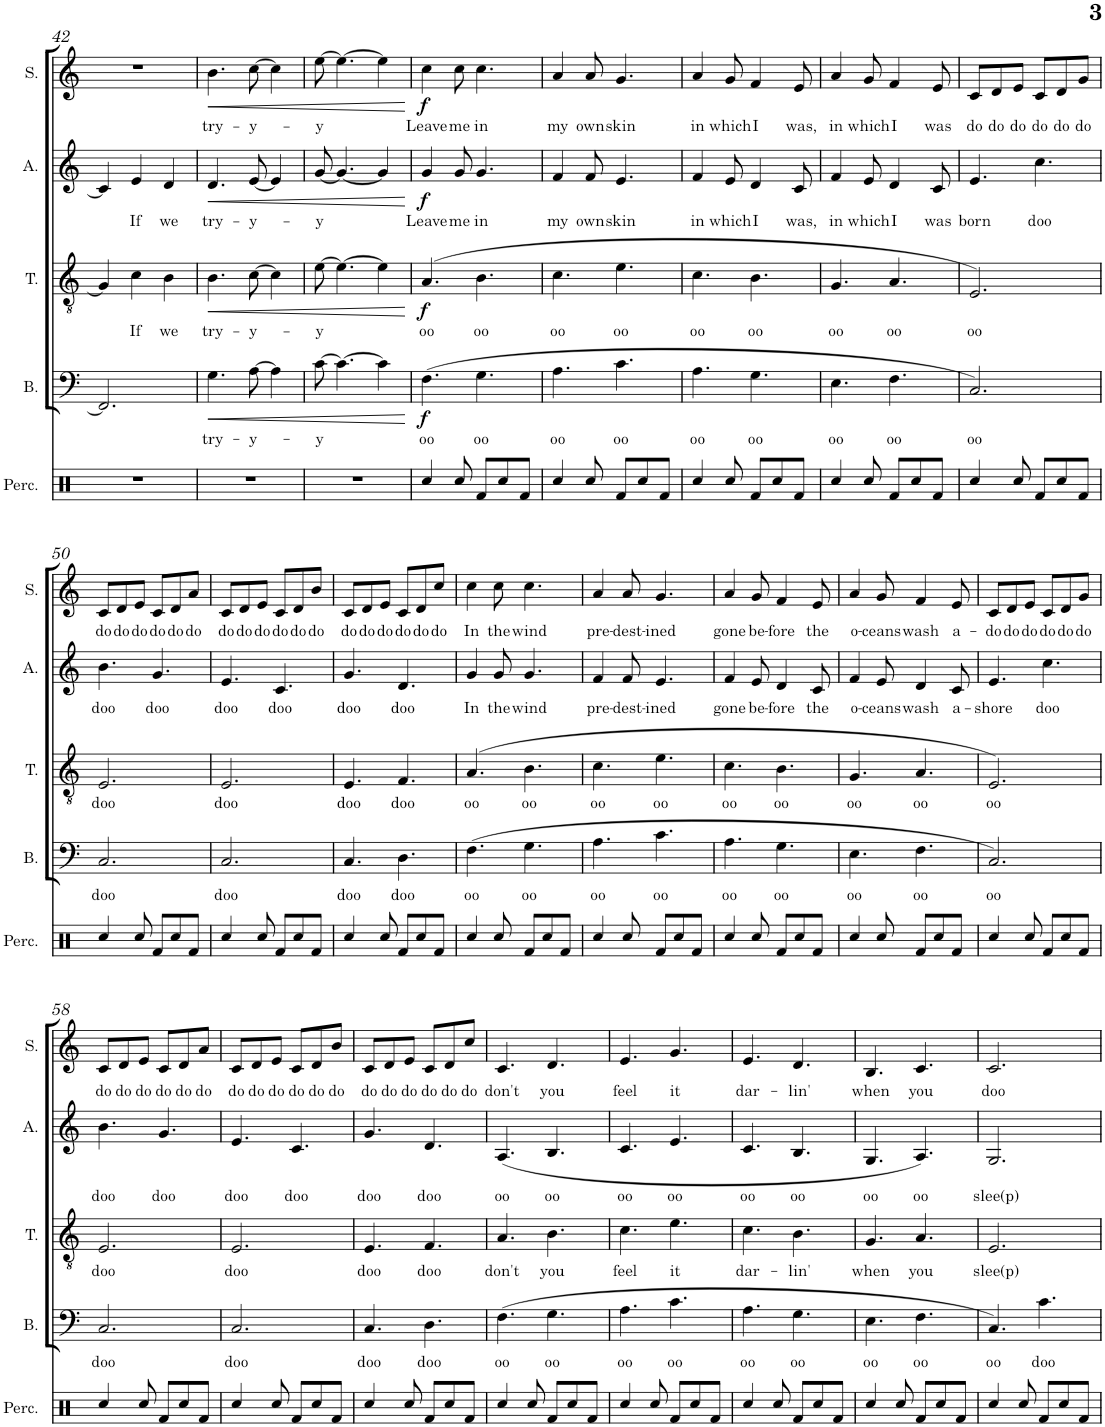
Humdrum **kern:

**kern	**kern	**text	**dynam	**kern	**text	**dynam	**kern	**text	**dynam	**kern	**text	**dynam
*part5	*part4	*part4	*part4	*part3	*part3	*part3	*part2	*part2	*part2	*part1	*part1	*part1
*staff5	*staff4	*staff4	*staff4	*staff3	*staff3	*staff3	*staff2	*staff2	*staff2	*staff1	*staff1	*staff1
*I"Body Percussion	*I"Bass	*	*	*I"Tenor	*	*	*I"Alto	*	*	*I"Soprano	*	*
*I'Perc.	*I'B.	*	*	*I'T.	*	*	*I'A.	*	*	*I'S.	*	*
!!LO:PB:g=z
*clefX	*clefF4	*	*	*clefGv2	*	*	*clefG2	*	*	*clefG2	*	*
*k[]	*k[]	*	*	*k[]	*	*	*k[]	*	*	*k[]	*	*
*M6/8	*M6/8	*	*	*M6/8	*	*	*M6/8	*	*	*M6/8	*	*
=42	=42	=42	=42	=42	=42	=42	=42	=42	=42	=42	=42	=42
2.r	2.FF/]	.	.	4G/]	.	.	4c/]	.	.	2.r	.	.
!	!	!	!	!	!LO:LY:b	!	!	!LO:LY:b	!	!	!	!
.	.	.	.	4c\	If	.	4e/	If	.	.	.	.
!	!	!	!	!	!LO:LY:b	!	!	!LO:LY:b	!	!	!	!
.	.	.	.	4B\	we	.	4d/	we	.	.	.	.
=43	=43	=43	=43	=43	=43	=43	=43	=43	=43	=43	=43	=43
!	!	!LO:LY:b	!LO:HP:b	!	!LO:LY:b	!LO:HP:b	!	!LO:LY:b	!LO:HP:b	!	!LO:LY:b	!LO:HP:b
2.r	4.G\	try-	<	4.B\	try-	<	4.d/	try-	<	4.b\	try-	<
!	!	!LO:LY:b	!	!	!LO:LY:b	!	!	!LO:LY:b	!	!	!LO:LY:b	!
.	[8A\	-y-	.	[8c\	-y-	.	[8e/	-y-	.	[8cc\	-y-	.
.	4A\]	.	.	4c\]	.	.	4e/]	.	.	4cc\]	.	.
=44	=44	=44	=44	=44	=44	=44	=44	=44	=44	=44	=44	=44
!	!	!LO:LY:b	!	!	!LO:LY:b	!	!	!LO:LY:b	!	!	!LO:LY:b	!
2.r	[8c\	-y	.	[8e\	-y	.	[8g/	-y	.	[8ee\	-y	.
.	4.c\_	.	.	4.e\_	.	.	4.g/_	.	.	4.ee\_	.	.
.	4c\]	.	.	4e\]	.	.	4g/]	.	.	4ee\]	.	.
.	.	.	[	.	.	[	.	.	[	.	.	[
=45	=45	=45	=45	=45	=45	=45	=45	=45	=45	=45	=45	=45
!	!	!LO:LY:b	!LO:DY:b	!	!LO:LY:b	!LO:DY:b	!	!LO:LY:b	!LO:DY:b	!	!LO:LY:b	!LO:DY:b
4Rcc/	(4.F\	oo	f	(4.A/	oo	f	4g/	Leave	f	4cc\	Leave	f
!	!	!	!	!	!	!	!	!LO:LY:b	!	!	!LO:LY:b	!
8Rcc/	.	.	.	.	.	.	8g/	me	.	8cc\	me	.
!	!	!LO:LY:b	!	!	!LO:LY:b	!	!	!LO:LY:b	!	!	!LO:LY:b	!
8Rf/L	4.G\	oo	.	4.B\	oo	.	4.g/	in	.	4.cc\	in	.
8Rcc/	.	.	.	.	.	.	.	.	.	.	.	.
8Rf/J	.	.	.	.	.	.	.	.	.	.	.	.
=46	=46	=46	=46	=46	=46	=46	=46	=46	=46	=46	=46	=46
!	!	!LO:LY:b	!	!	!LO:LY:b	!	!	!LO:LY:b	!	!	!LO:LY:b	!
4Rcc/	4.A\	oo	.	4.c\	oo	.	4f/	my	.	4a/	my	.
!	!	!	!	!	!	!	!	!LO:LY:b	!	!	!LO:LY:b	!
8Rcc/	.	.	.	.	.	.	8f/	own	.	8a/	own	.
!	!	!LO:LY:b	!	!	!LO:LY:b	!	!	!LO:LY:b	!	!	!LO:LY:b	!
8Rf/L	4.c\	oo	.	4.e\	oo	.	4.e/	skin	.	4.g/	skin	.
8Rcc/	.	.	.	.	.	.	.	.	.	.	.	.
8Rf/J	.	.	.	.	.	.	.	.	.	.	.	.
=47	=47	=47	=47	=47	=47	=47	=47	=47	=47	=47	=47	=47
!	!	!LO:LY:b	!	!	!LO:LY:b	!	!	!LO:LY:b	!	!	!LO:LY:b	!
4Rcc/	4.A\	oo	.	4.c\	oo	.	4f/	in	.	4a/	in	.
!	!	!	!	!	!	!	!	!LO:LY:b	!	!	!LO:LY:b	!
8Rcc/	.	.	.	.	.	.	8e/	which	.	8g/	which	.
!	!	!LO:LY:b	!	!	!LO:LY:b	!	!	!LO:LY:b	!	!	!LO:LY:b	!
8Rf/L	4.G\	oo	.	4.B\	oo	.	4d/	I	.	4f/	I	.
8Rcc/	.	.	.	.	.	.	.	.	.	.	.	.
!	!	!	!	!	!	!	!	!LO:LY:b	!	!	!LO:LY:b	!
8Rf/J	.	.	.	.	.	.	8c/	was,	.	8e/	was,	.
=48	=48	=48	=48	=48	=48	=48	=48	=48	=48	=48	=48	=48
!	!	!LO:LY:b	!	!	!LO:LY:b	!	!	!LO:LY:b	!	!	!LO:LY:b	!
4Rcc/	4.E\	oo	.	4.G/	oo	.	4f/	in	.	4a/	in	.
!	!	!	!	!	!	!	!	!LO:LY:b	!	!	!LO:LY:b	!
8Rcc/	.	.	.	.	.	.	8e/	which	.	8g/	which	.
!	!	!LO:LY:b	!	!	!LO:LY:b	!	!	!LO:LY:b	!	!	!LO:LY:b	!
8Rf/L	4.F\	oo	.	4.A/	oo	.	4d/	I	.	4f/	I	.
8Rcc/	.	.	.	.	.	.	.	.	.	.	.	.
!	!	!	!	!	!	!	!	!LO:LY:b	!	!	!LO:LY:b	!
8Rf/J	.	.	.	.	.	.	8c/	was	.	8e/	was	.
=49	=49	=49	=49	=49	=49	=49	=49	=49	=49	=49	=49	=49
!	!	!LO:LY:b	!	!	!LO:LY:b	!	!	!LO:LY:b	!	!	!LO:LY:b	!
4Rcc/	2.C/)	oo	.	2.E/)	oo	.	4.e/	born	.	8c/L	do	.
!	!	!	!	!	!	!	!	!	!	!	!LO:LY:b	!
.	.	.	.	.	.	.	.	.	.	8d/	do	.
!	!	!	!	!	!	!	!	!	!	!	!LO:LY:b	!
8Rcc/	.	.	.	.	.	.	.	.	.	8e/J	do	.
!	!	!	!	!	!	!	!	!LO:LY:b	!	!	!LO:LY:b	!
8Rf/L	.	.	.	.	.	.	4.cc\	doo	.	8c/L	do	.
!	!	!	!	!	!	!	!	!	!	!	!LO:LY:b	!
8Rcc/	.	.	.	.	.	.	.	.	.	8d/	do	.
!	!	!	!	!	!	!	!	!	!	!	!LO:LY:b	!
8Rf/J	.	.	.	.	.	.	.	.	.	8g/J	do	.
!!LO:LB:g=z
=50	=50	=50	=50	=50	=50	=50	=50	=50	=50	=50	=50	=50
!	!	!LO:LY:b	!	!	!LO:LY:b	!	!	!LO:LY:b	!	!	!LO:LY:b	!
4Rcc/	2.C/	doo	.	2.E/	doo	.	4.b\	doo	.	8c/L	do	.
!	!	!	!	!	!	!	!	!	!	!	!LO:LY:b	!
.	.	.	.	.	.	.	.	.	.	8d/	do	.
!	!	!	!	!	!	!	!	!	!	!	!LO:LY:b	!
8Rcc/	.	.	.	.	.	.	.	.	.	8e/J	do	.
!	!	!	!	!	!	!	!	!LO:LY:b	!	!	!LO:LY:b	!
8Rf/L	.	.	.	.	.	.	4.g/	doo	.	8c/L	do	.
!	!	!	!	!	!	!	!	!	!	!	!LO:LY:b	!
8Rcc/	.	.	.	.	.	.	.	.	.	8d/	do	.
!	!	!	!	!	!	!	!	!	!	!	!LO:LY:b	!
8Rf/J	.	.	.	.	.	.	.	.	.	8a/J	do	.
=51	=51	=51	=51	=51	=51	=51	=51	=51	=51	=51	=51	=51
!	!	!LO:LY:b	!	!	!LO:LY:b	!	!	!LO:LY:b	!	!	!LO:LY:b	!
4Rcc/	2.C/	doo	.	2.E/	doo	.	4.e/	doo	.	8c/L	do	.
!	!	!	!	!	!	!	!	!	!	!	!LO:LY:b	!
.	.	.	.	.	.	.	.	.	.	8d/	do	.
!	!	!	!	!	!	!	!	!	!	!	!LO:LY:b	!
8Rcc/	.	.	.	.	.	.	.	.	.	8e/J	do	.
!	!	!	!	!	!	!	!	!LO:LY:b	!	!	!LO:LY:b	!
8Rf/L	.	.	.	.	.	.	4.c/	doo	.	8c/L	do	.
!	!	!	!	!	!	!	!	!	!	!	!LO:LY:b	!
8Rcc/	.	.	.	.	.	.	.	.	.	8d/	do	.
!	!	!	!	!	!	!	!	!	!	!	!LO:LY:b	!
8Rf/J	.	.	.	.	.	.	.	.	.	8b/J	do	.
=52	=52	=52	=52	=52	=52	=52	=52	=52	=52	=52	=52	=52
!	!	!LO:LY:b	!	!	!LO:LY:b	!	!	!LO:LY:b	!	!	!LO:LY:b	!
4Rcc/	4.C/	doo	.	4.E/	doo	.	4.g/	doo	.	8c/L	do	.
!	!	!	!	!	!	!	!	!	!	!	!LO:LY:b	!
.	.	.	.	.	.	.	.	.	.	8d/	do	.
!	!	!	!	!	!	!	!	!	!	!	!LO:LY:b	!
8Rcc/	.	.	.	.	.	.	.	.	.	8e/J	do	.
!	!	!LO:LY:b	!	!	!LO:LY:b	!	!	!LO:LY:b	!	!	!LO:LY:b	!
8Rf/L	4.D\	doo	.	4.F/	doo	.	4.d/	doo	.	8c/L	do	.
!	!	!	!	!	!	!	!	!	!	!	!LO:LY:b	!
8Rcc/	.	.	.	.	.	.	.	.	.	8d/	do	.
!	!	!	!	!	!	!	!	!	!	!	!LO:LY:b	!
8Rf/J	.	.	.	.	.	.	.	.	.	8cc/J	do	.
=53	=53	=53	=53	=53	=53	=53	=53	=53	=53	=53	=53	=53
!	!	!LO:LY:b	!	!	!LO:LY:b	!	!	!LO:LY:b	!	!	!LO:LY:b	!
4Rcc/	(4.F\	oo	.	(4.A/	oo	.	4g/	In	.	4cc\	In	.
!	!	!	!	!	!	!	!	!LO:LY:b	!	!	!LO:LY:b	!
8Rcc/	.	.	.	.	.	.	8g/	the	.	8cc\	the	.
!	!	!LO:LY:b	!	!	!LO:LY:b	!	!	!LO:LY:b	!	!	!LO:LY:b	!
8Rf/L	4.G\	oo	.	4.B\	oo	.	4.g/	wind	.	4.cc\	wind	.
8Rcc/	.	.	.	.	.	.	.	.	.	.	.	.
8Rf/J	.	.	.	.	.	.	.	.	.	.	.	.
=54	=54	=54	=54	=54	=54	=54	=54	=54	=54	=54	=54	=54
!	!	!LO:LY:b	!	!	!LO:LY:b	!	!	!LO:LY:b	!	!	!LO:LY:b	!
4Rcc/	4.A\	oo	.	4.c\	oo	.	4f/	pre-	.	4a/	pre-	.
!	!	!	!	!	!	!	!	!LO:LY:b	!	!	!LO:LY:b	!
8Rcc/	.	.	.	.	.	.	8f/	-dest-	.	8a/	-dest-	.
!	!	!LO:LY:b	!	!	!LO:LY:b	!	!	!LO:LY:b	!	!	!LO:LY:b	!
8Rf/L	4.c\	oo	.	4.e\	oo	.	4.e/	-ined	.	4.g/	-ined	.
8Rcc/	.	.	.	.	.	.	.	.	.	.	.	.
8Rf/J	.	.	.	.	.	.	.	.	.	.	.	.
=55	=55	=55	=55	=55	=55	=55	=55	=55	=55	=55	=55	=55
!	!	!LO:LY:b	!	!	!LO:LY:b	!	!	!LO:LY:b	!	!	!LO:LY:b	!
4Rcc/	4.A\	oo	.	4.c\	oo	.	4f/	gone	.	4a/	gone	.
!	!	!	!	!	!	!	!	!LO:LY:b	!	!	!LO:LY:b	!
8Rcc/	.	.	.	.	.	.	8e/	be-	.	8g/	be-	.
!	!	!LO:LY:b	!	!	!LO:LY:b	!	!	!LO:LY:b	!	!	!LO:LY:b	!
8Rf/L	4.G\	oo	.	4.B\	oo	.	4d/	-fore	.	4f/	-fore	.
8Rcc/	.	.	.	.	.	.	.	.	.	.	.	.
!	!	!	!	!	!	!	!	!LO:LY:b	!	!	!LO:LY:b	!
8Rf/J	.	.	.	.	.	.	8c/	the	.	8e/	the	.
=56	=56	=56	=56	=56	=56	=56	=56	=56	=56	=56	=56	=56
!	!	!LO:LY:b	!	!	!LO:LY:b	!	!	!LO:LY:b	!	!	!LO:LY:b	!
4Rcc/	4.E\	oo	.	4.G/	oo	.	4f/	o-	.	4a/	o-	.
!	!	!	!	!	!	!	!	!LO:LY:b	!	!	!LO:LY:b	!
8Rcc/	.	.	.	.	.	.	8e/	-ceans	.	8g/	-ceans	.
!	!	!LO:LY:b	!	!	!LO:LY:b	!	!	!LO:LY:b	!	!	!LO:LY:b	!
8Rf/L	4.F\	oo	.	4.A/	oo	.	4d/	wash	.	4f/	wash	.
8Rcc/	.	.	.	.	.	.	.	.	.	.	.	.
!	!	!	!	!	!	!	!	!LO:LY:b	!	!	!LO:LY:b	!
8Rf/J	.	.	.	.	.	.	8c/	a-	.	8e/	a-	.
=57	=57	=57	=57	=57	=57	=57	=57	=57	=57	=57	=57	=57
!	!	!LO:LY:b	!	!	!LO:LY:b	!	!	!LO:LY:b	!	!	!LO:LY:b	!
4Rcc/	2.C/)	oo	.	2.E/)	oo	.	4.e/	-shore	.	8c/L	do	.
!	!	!	!	!	!	!	!	!	!	!	!LO:LY:b	!
.	.	.	.	.	.	.	.	.	.	8d/	do	.
!	!	!	!	!	!	!	!	!	!	!	!LO:LY:b	!
8Rcc/	.	.	.	.	.	.	.	.	.	8e/J	do	.
!	!	!	!	!	!	!	!	!LO:LY:b	!	!	!LO:LY:b	!
8Rf/L	.	.	.	.	.	.	4.cc\	doo	.	8c/L	do	.
!	!	!	!	!	!	!	!	!	!	!	!LO:LY:b	!
8Rcc/	.	.	.	.	.	.	.	.	.	8d/	do	.
!	!	!	!	!	!	!	!	!	!	!	!LO:LY:b	!
8Rf/J	.	.	.	.	.	.	.	.	.	8g/J	do	.
!!LO:LB:g=z
=58	=58	=58	=58	=58	=58	=58	=58	=58	=58	=58	=58	=58
!	!	!LO:LY:b	!	!	!LO:LY:b	!	!	!LO:LY:b	!	!	!LO:LY:b	!
4Rcc/	2.C/	doo	.	2.E/	doo	.	4.b\	doo	.	8c/L	do	.
!	!	!	!	!	!	!	!	!	!	!	!LO:LY:b	!
.	.	.	.	.	.	.	.	.	.	8d/	do	.
!	!	!	!	!	!	!	!	!	!	!	!LO:LY:b	!
8Rcc/	.	.	.	.	.	.	.	.	.	8e/J	do	.
!	!	!	!	!	!	!	!	!LO:LY:b	!	!	!LO:LY:b	!
8Rf/L	.	.	.	.	.	.	4.g/	doo	.	8c/L	do	.
!	!	!	!	!	!	!	!	!	!	!	!LO:LY:b	!
8Rcc/	.	.	.	.	.	.	.	.	.	8d/	do	.
!	!	!	!	!	!	!	!	!	!	!	!LO:LY:b	!
8Rf/J	.	.	.	.	.	.	.	.	.	8a/J	do	.
=59	=59	=59	=59	=59	=59	=59	=59	=59	=59	=59	=59	=59
!	!	!LO:LY:b	!	!	!LO:LY:b	!	!	!LO:LY:b	!	!	!LO:LY:b	!
4Rcc/	2.C/	doo	.	2.E/	doo	.	4.e/	doo	.	8c/L	do	.
!	!	!	!	!	!	!	!	!	!	!	!LO:LY:b	!
.	.	.	.	.	.	.	.	.	.	8d/	do	.
!	!	!	!	!	!	!	!	!	!	!	!LO:LY:b	!
8Rcc/	.	.	.	.	.	.	.	.	.	8e/J	do	.
!	!	!	!	!	!	!	!	!LO:LY:b	!	!	!LO:LY:b	!
8Rf/L	.	.	.	.	.	.	4.c/	doo	.	8c/L	do	.
!	!	!	!	!	!	!	!	!	!	!	!LO:LY:b	!
8Rcc/	.	.	.	.	.	.	.	.	.	8d/	do	.
!	!	!	!	!	!	!	!	!	!	!	!LO:LY:b	!
8Rf/J	.	.	.	.	.	.	.	.	.	8b/J	do	.
=60	=60	=60	=60	=60	=60	=60	=60	=60	=60	=60	=60	=60
!	!	!LO:LY:b	!	!	!LO:LY:b	!	!	!LO:LY:b	!	!	!LO:LY:b	!
4Rcc/	4.C/	doo	.	4.E/	doo	.	4.g/	doo	.	8c/L	do	.
!	!	!	!	!	!	!	!	!	!	!	!LO:LY:b	!
.	.	.	.	.	.	.	.	.	.	8d/	do	.
!	!	!	!	!	!	!	!	!	!	!	!LO:LY:b	!
8Rcc/	.	.	.	.	.	.	.	.	.	8e/J	do	.
!	!	!LO:LY:b	!	!	!LO:LY:b	!	!	!LO:LY:b	!	!	!LO:LY:b	!
8Rf/L	4.D\	doo	.	4.F/	doo	.	4.d/	doo	.	8c/L	do	.
!	!	!	!	!	!	!	!	!	!	!	!LO:LY:b	!
8Rcc/	.	.	.	.	.	.	.	.	.	8d/	do	.
!	!	!	!	!	!	!	!	!	!	!	!LO:LY:b	!
8Rf/J	.	.	.	.	.	.	.	.	.	8cc/J	do	.
=61	=61	=61	=61	=61	=61	=61	=61	=61	=61	=61	=61	=61
!	!	!LO:LY:b	!	!	!LO:LY:b	!	!	!LO:LY:b	!	!	!LO:LY:b	!
4Rcc/	(4.F\	oo	.	4.A/	don't	.	(4.A/	oo	.	4.c/	don't	.
8Rcc/	.	.	.	.	.	.	.	.	.	.	.	.
!	!	!LO:LY:b	!	!	!LO:LY:b	!	!	!LO:LY:b	!	!	!LO:LY:b	!
8Rf/L	4.G\	oo	.	4.B\	you	.	4.B/	oo	.	4.d/	you	.
8Rcc/	.	.	.	.	.	.	.	.	.	.	.	.
8Rf/J	.	.	.	.	.	.	.	.	.	.	.	.
=62	=62	=62	=62	=62	=62	=62	=62	=62	=62	=62	=62	=62
!	!	!LO:LY:b	!	!	!LO:LY:b	!	!	!LO:LY:b	!	!	!LO:LY:b	!
4Rcc/	4.A\	oo	.	4.c\	feel	.	4.c/	oo	.	4.e/	feel	.
8Rcc/	.	.	.	.	.	.	.	.	.	.	.	.
!	!	!LO:LY:b	!	!	!LO:LY:b	!	!	!LO:LY:b	!	!	!LO:LY:b	!
8Rf/L	4.c\	oo	.	4.e\	it	.	4.e/	oo	.	4.g/	it	.
8Rcc/	.	.	.	.	.	.	.	.	.	.	.	.
8Rf/J	.	.	.	.	.	.	.	.	.	.	.	.
=63	=63	=63	=63	=63	=63	=63	=63	=63	=63	=63	=63	=63
!	!	!LO:LY:b	!	!	!LO:LY:b	!	!	!LO:LY:b	!	!	!LO:LY:b	!
4Rcc/	4.A\	oo	.	4.c\	dar-	.	4.c/	oo	.	4.e/	dar-	.
8Rcc/	.	.	.	.	.	.	.	.	.	.	.	.
!	!	!LO:LY:b	!	!	!LO:LY:b	!	!	!LO:LY:b	!	!	!LO:LY:b	!
8Rf/L	4.G\	oo	.	4.B\	-lin'	.	4.B/	oo	.	4.d/	-lin'	.
8Rcc/	.	.	.	.	.	.	.	.	.	.	.	.
8Rf/J	.	.	.	.	.	.	.	.	.	.	.	.
=64	=64	=64	=64	=64	=64	=64	=64	=64	=64	=64	=64	=64
!	!	!LO:LY:b	!	!	!LO:LY:b	!	!	!LO:LY:b	!	!	!LO:LY:b	!
4Rcc/	4.E\	oo	.	4.G/	when	.	4.G/	oo	.	4.B/	when	.
8Rcc/	.	.	.	.	.	.	.	.	.	.	.	.
!	!	!LO:LY:b	!	!	!LO:LY:b	!	!	!LO:LY:b	!	!	!LO:LY:b	!
8Rf/L	4.F\	oo	.	4.A/	you	.	4.A/)	oo	.	4.c/	you	.
8Rcc/	.	.	.	.	.	.	.	.	.	.	.	.
8Rf/J	.	.	.	.	.	.	.	.	.	.	.	.
=65	=65	=65	=65	=65	=65	=65	=65	=65	=65	=65	=65	=65
!	!	!LO:LY:b	!	!	!LO:LY:b	!	!	!LO:LY:b	!	!	!LO:LY:b	!
4Rcc/	4.C/)	oo	.	2.E/	slee(p)	.	2.G/	slee(p)	.	2.c/	doo	.
8Rcc/	.	.	.	.	.	.	.	.	.	.	.	.
!	!	!LO:LY:b	!	!	!	!	!	!	!	!	!	!
8Rf/L	4.c\	doo	.	.	.	.	.	.	.	.	.	.
8Rcc/	.	.	.	.	.	.	.	.	.	.	.	.
8Rf/J	.	.	.	.	.	.	.	.	.	.	.	.
=	=	=	=	=	=	=	=	=	=	=	=	=
*-	*-	*-	*-	*-	*-	*-	*-	*-	*-	*-	*-	*-
